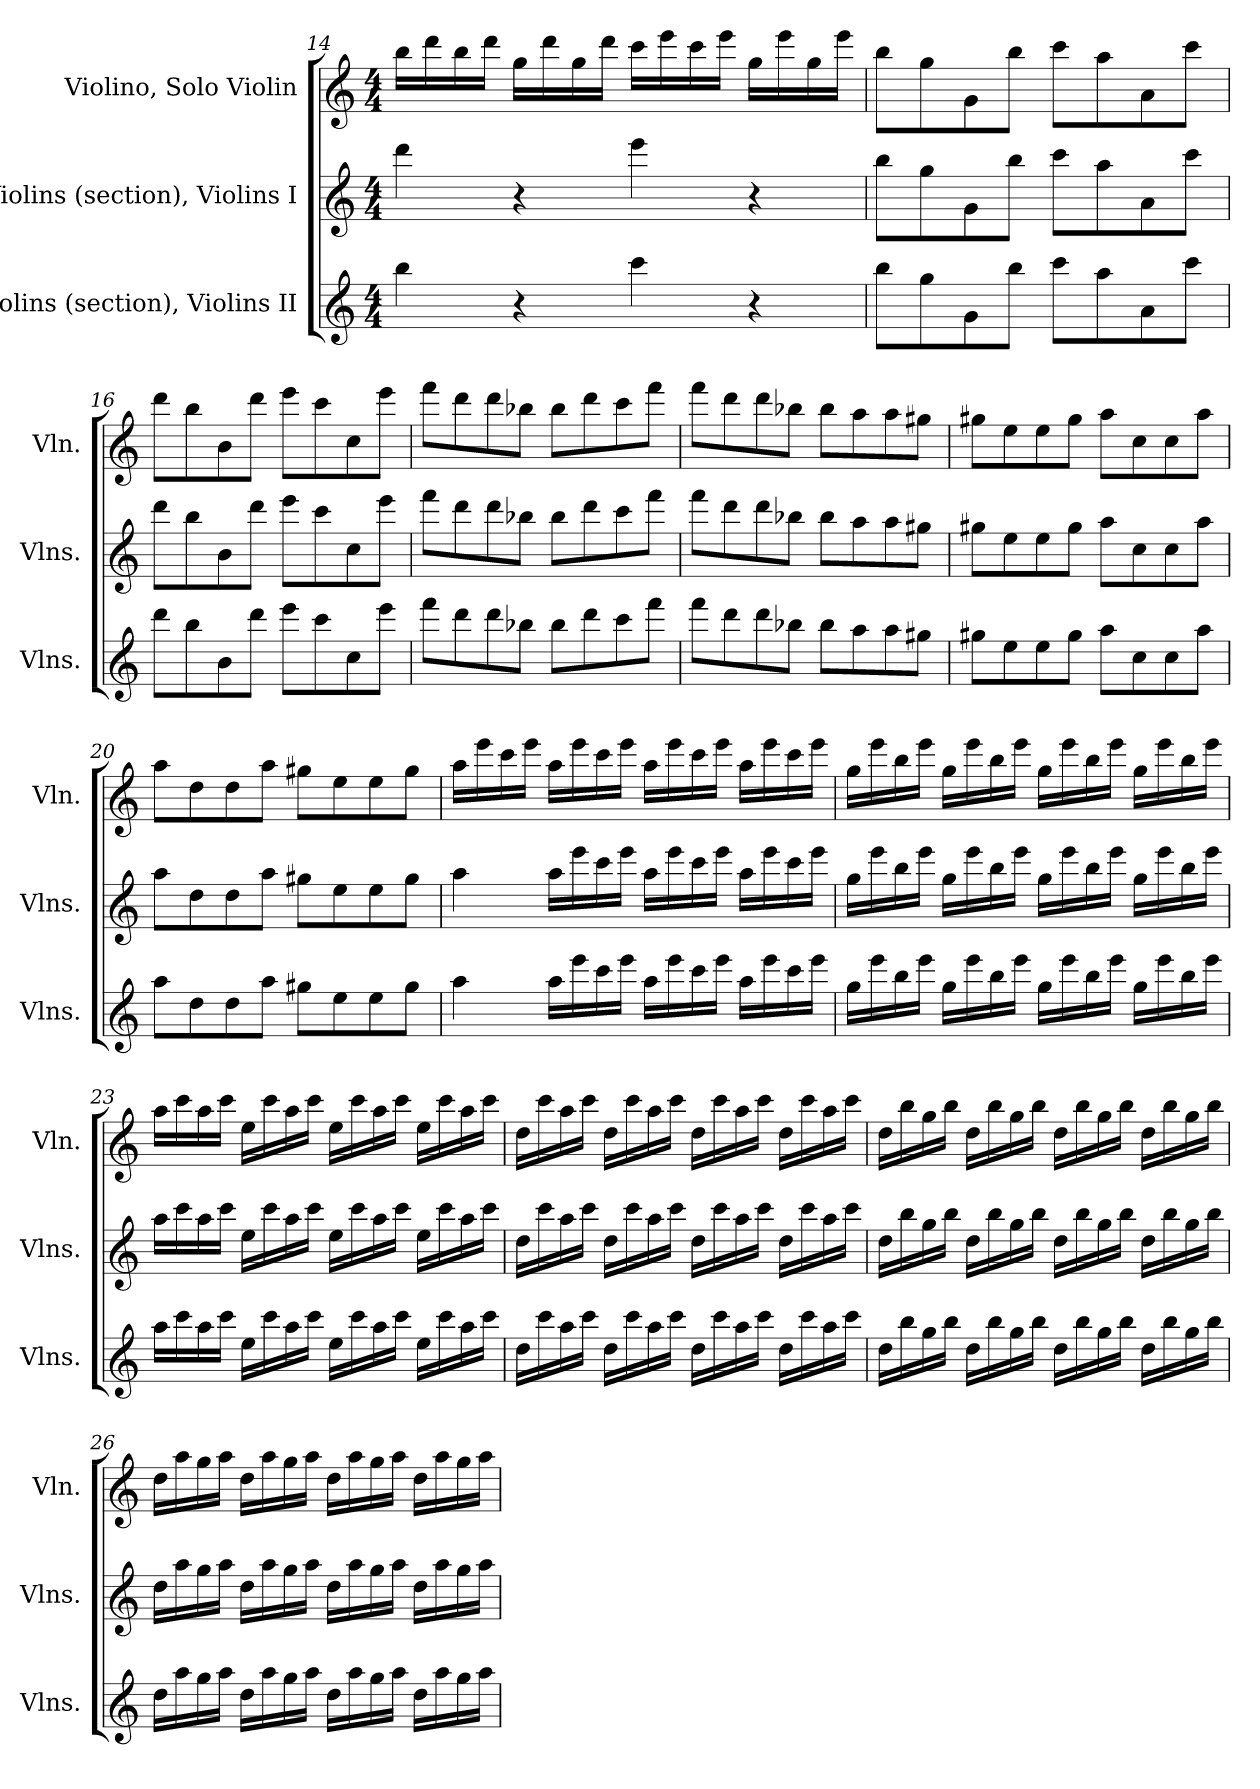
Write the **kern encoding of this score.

**kern	**kern	**kern
*part3	*part2	*part1
*staff3	*staff2	*staff1
*I"Violins (section), Violins II	*I"Violins (section), Violins I	*I"Violino, Solo Violin
*I'Vlns.	*I'Vlns.	*I'Vln.
!!LO:LB:g=z
*clefG2	*clefG2	*clefG2
*k[]	*k[]	*k[]
*M4/4	*M4/4	*M4/4
=14	=14	=14
4bb\	4ddd\	16bb\LL
.	.	16ddd\
.	.	16bb\
.	.	16ddd\JJ
4r	4r	16gg\LL
.	.	16ddd\
.	.	16gg\
.	.	16ddd\JJ
4ccc\	4eee\	16ccc\LL
.	.	16eee\
.	.	16ccc\
.	.	16eee\JJ
4r	4r	16gg\LL
.	.	16eee\
.	.	16gg\
.	.	16eee\JJ
=15	=15	=15
*	*	*MM115
8bb\L	8bb\L	8bb\L
8gg\	8gg\	8gg\
8g\	8g\	8g\
8bb\J	8bb\J	8bb\J
8ccc\L	8ccc\L	8ccc\L
8aa\	8aa\	8aa\
8a\	8a\	8a\
8ccc\J	8ccc\J	8ccc\J
=16	=16	=16
8ddd\L	8ddd\L	8ddd\L
8bb\	8bb\	8bb\
8b\	8b\	8b\
8ddd\J	8ddd\J	8ddd\J
8eee\L	8eee\L	8eee\L
8ccc\	8ccc\	8ccc\
8cc\	8cc\	8cc\
8eee\J	8eee\J	8eee\J
!!LO:LB:g=z
=17	=17	=17
8fff\L	8fff\L	8fff\L
8ddd\	8ddd\	8ddd\
8ddd\	8ddd\	8ddd\
8bb-X\J	8bb-X\J	8bb-X\J
8bb-\L	8bb-\L	8bb-\L
8ddd\	8ddd\	8ddd\
8ccc\	8ccc\	8ccc\
8fff\J	8fff\J	8fff\J
=18	=18	=18
8fff\L	8fff\L	8fff\L
8ddd\	8ddd\	8ddd\
8ddd\	8ddd\	8ddd\
8bb-X\J	8bb-X\J	8bb-X\J
8bb-\L	8bb-\L	8bb-\L
8aa\	8aa\	8aa\
8aa\	8aa\	8aa\
8gg#X\J	8gg#X\J	8gg#X\J
=19	=19	=19
8gg#X\L	8gg#X\L	8gg#X\L
8ee\	8ee\	8ee\
8ee\	8ee\	8ee\
8gg#\J	8gg#\J	8gg#\J
8aa\L	8aa\L	8aa\L
8cc\	8cc\	8cc\
8cc\	8cc\	8cc\
8aa\J	8aa\J	8aa\J
=20	=20	=20
8aa\L	8aa\L	8aa\L
8dd\	8dd\	8dd\
8dd\	8dd\	8dd\
8aa\J	8aa\J	8aa\J
8gg#X\L	8gg#X\L	8gg#X\L
8ee\	8ee\	8ee\
8ee\	8ee\	8ee\
8gg#\J	8gg#\J	8gg#\J
!!LO:LB:g=z
=21	=21	=21
*	*	*MM120
4aa\	4aa\	16aa\LL
.	.	16eee\
.	.	16ccc\
.	.	16eee\JJ
16aa\LL	16aa\LL	16aa\LL
16eee\	16eee\	16eee\
16ccc\	16ccc\	16ccc\
16eee\JJ	16eee\JJ	16eee\JJ
16aa\LL	16aa\LL	16aa\LL
16eee\	16eee\	16eee\
16ccc\	16ccc\	16ccc\
16eee\JJ	16eee\JJ	16eee\JJ
16aa\LL	16aa\LL	16aa\LL
16eee\	16eee\	16eee\
16ccc\	16ccc\	16ccc\
16eee\JJ	16eee\JJ	16eee\JJ
=22	=22	=22
16gg\LL	16gg\LL	16gg\LL
16eee\	16eee\	16eee\
16bb\	16bb\	16bb\
16eee\JJ	16eee\JJ	16eee\JJ
16gg\LL	16gg\LL	16gg\LL
16eee\	16eee\	16eee\
16bb\	16bb\	16bb\
16eee\JJ	16eee\JJ	16eee\JJ
16gg\LL	16gg\LL	16gg\LL
16eee\	16eee\	16eee\
16bb\	16bb\	16bb\
16eee\JJ	16eee\JJ	16eee\JJ
16gg\LL	16gg\LL	16gg\LL
16eee\	16eee\	16eee\
16bb\	16bb\	16bb\
16eee\JJ	16eee\JJ	16eee\JJ
!!LO:LB:g=z
=23	=23	=23
16aa\LL	16aa\LL	16aa\LL
16ccc\	16ccc\	16ccc\
16aa\	16aa\	16aa\
16ccc\JJ	16ccc\JJ	16ccc\JJ
16ee\LL	16ee\LL	16ee\LL
16ccc\	16ccc\	16ccc\
16aa\	16aa\	16aa\
16ccc\JJ	16ccc\JJ	16ccc\JJ
16ee\LL	16ee\LL	16ee\LL
16ccc\	16ccc\	16ccc\
16aa\	16aa\	16aa\
16ccc\JJ	16ccc\JJ	16ccc\JJ
16ee\LL	16ee\LL	16ee\LL
16ccc\	16ccc\	16ccc\
16aa\	16aa\	16aa\
16ccc\JJ	16ccc\JJ	16ccc\JJ
=24	=24	=24
16dd\LL	16dd\LL	16dd\LL
16ccc\	16ccc\	16ccc\
16aa\	16aa\	16aa\
16ccc\JJ	16ccc\JJ	16ccc\JJ
16dd\LL	16dd\LL	16dd\LL
16ccc\	16ccc\	16ccc\
16aa\	16aa\	16aa\
16ccc\JJ	16ccc\JJ	16ccc\JJ
16dd\LL	16dd\LL	16dd\LL
16ccc\	16ccc\	16ccc\
16aa\	16aa\	16aa\
16ccc\JJ	16ccc\JJ	16ccc\JJ
16dd\LL	16dd\LL	16dd\LL
16ccc\	16ccc\	16ccc\
16aa\	16aa\	16aa\
16ccc\JJ	16ccc\JJ	16ccc\JJ
!!LO:PB:g=z
=25	=25	=25
16dd\LL	16dd\LL	16dd\LL
16bb\	16bb\	16bb\
16gg\	16gg\	16gg\
16bb\JJ	16bb\JJ	16bb\JJ
16dd\LL	16dd\LL	16dd\LL
16bb\	16bb\	16bb\
16gg\	16gg\	16gg\
16bb\JJ	16bb\JJ	16bb\JJ
16dd\LL	16dd\LL	16dd\LL
16bb\	16bb\	16bb\
16gg\	16gg\	16gg\
16bb\JJ	16bb\JJ	16bb\JJ
16dd\LL	16dd\LL	16dd\LL
16bb\	16bb\	16bb\
16gg\	16gg\	16gg\
16bb\JJ	16bb\JJ	16bb\JJ
=26	=26	=26
16dd\LL	16dd\LL	16dd\LL
16aa\	16aa\	16aa\
16gg\	16gg\	16gg\
16aa\JJ	16aa\JJ	16aa\JJ
16dd\LL	16dd\LL	16dd\LL
16aa\	16aa\	16aa\
16gg\	16gg\	16gg\
16aa\JJ	16aa\JJ	16aa\JJ
16dd\LL	16dd\LL	16dd\LL
16aa\	16aa\	16aa\
16gg\	16gg\	16gg\
16aa\JJ	16aa\JJ	16aa\JJ
16dd\LL	16dd\LL	16dd\LL
16aa\	16aa\	16aa\
16gg\	16gg\	16gg\
16aa\JJ	16aa\JJ	16aa\JJ
=	=	=
*-	*-	*-
